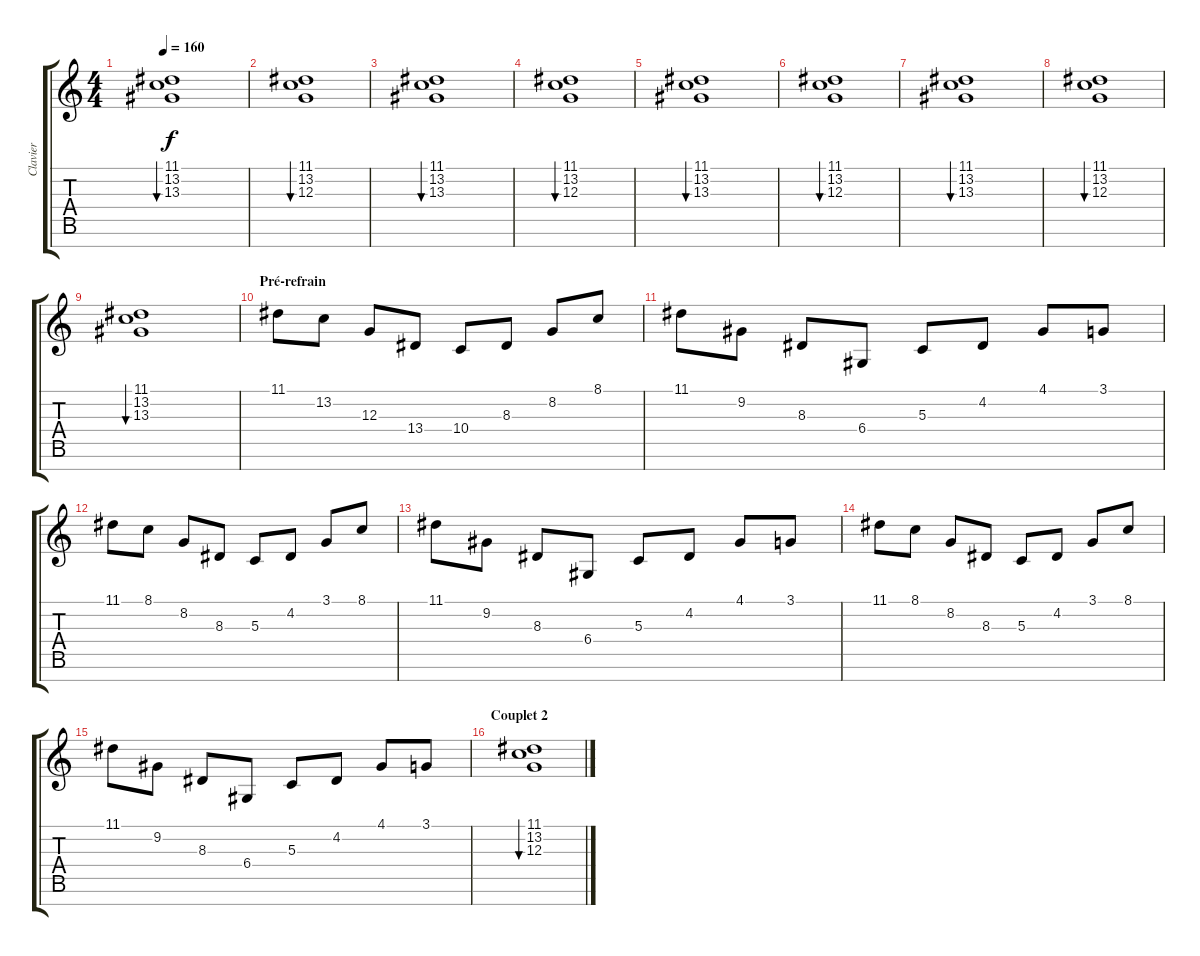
\track ("Clavier" "Clavier") {instrument acousticgrandpiano}
\staff {score tabs}
\tuning (E4 B3 G3 D3 A2 E2 B1) {hide}
\ts (4 4)
\tempo 160
\clef g2
\ks c
(11.1 13.2 13.3).1{bu 480 dy f} |
(11.1 13.2 12.3).1{bu 480} |
(11.1 13.2 13.3).1{bu 480} |
(11.1 13.2 12.3).1{bu 480} |
(11.1 13.2 13.3).1{bu 480} |
(11.1 13.2 12.3).1{bu 480} |
(11.1 13.2 13.3).1{bu 480} |
(11.1 13.2 12.3).1{bu 480} |
(11.1 13.2 13.3).1{bu 480} |
\section ("" "Pré-refrain")
11.1.8 13.2.8 12.3.8 13.4.8 10.4.8 8.3.8 8.2.8 8.1.8 |
11.1.8 9.2.8 8.3.8 6.4.8 5.3.8 4.2.8 4.1.8 3.1.8 |
11.1.8 8.1.8 8.2.8 8.3.8 5.3.8 4.2.8 3.1.8 8.1.8 |
11.1.8 9.2.8 8.3.8 6.4.8 5.3.8 4.2.8 4.1.8 3.1.8 |
11.1.8 8.1.8 8.2.8 8.3.8 5.3.8 4.2.8 3.1.8 8.1.8 |
11.1.8 9.2.8 8.3.8 6.4.8 5.3.8 4.2.8 4.1.8 3.1.8 |
\section ("" "Couplet 2")
(11.1 13.2 12.3).1{bu 480}
